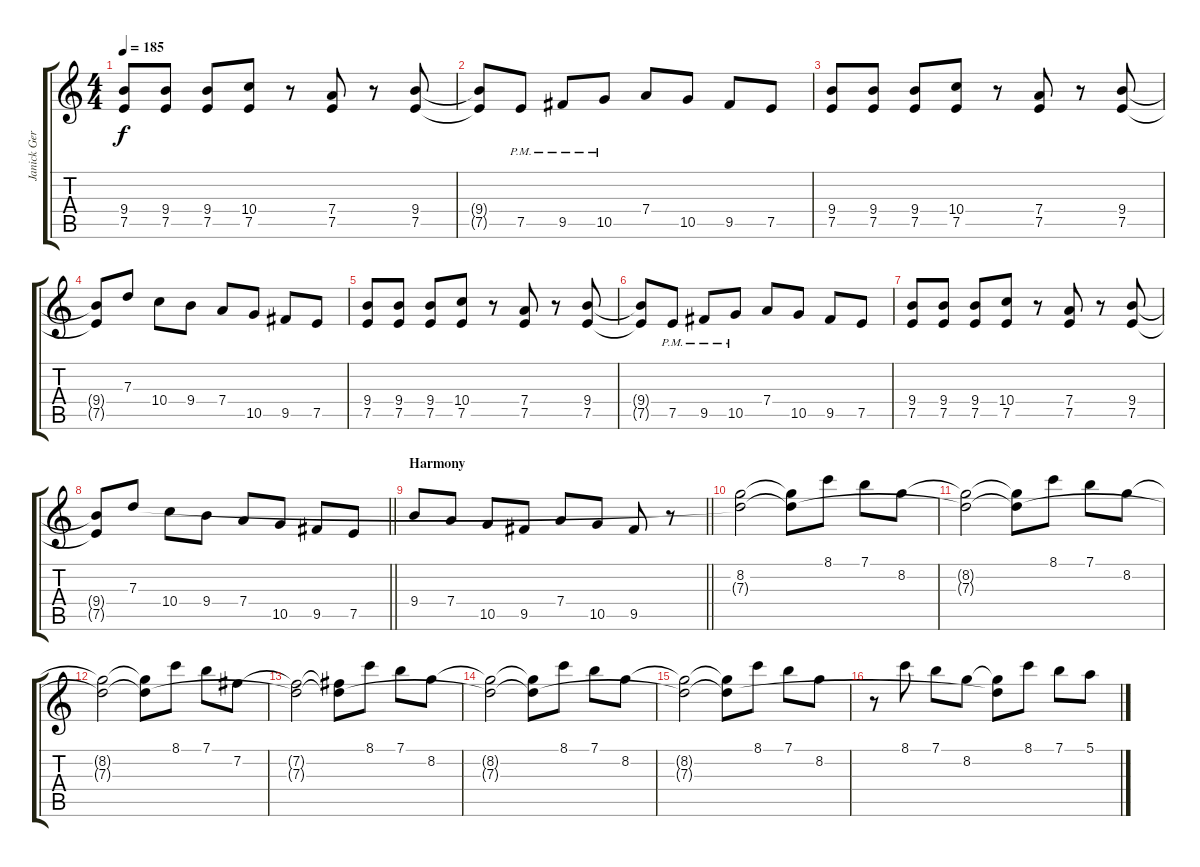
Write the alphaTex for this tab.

\track ("Janick Gers" "Janick Ger") {instrument overdrivenguitar}
\staff {score tabs}
\tuning (E4 B3 G3 D3 A2 E2) {hide}
\ts (4 4)
\tempo 185
\clef g2
\ks c
(9.4 7.5).8{dy f} (9.4 7.5).8 (9.4 7.5).8 (10.4 7.5).8 r.8 (7.4 7.5).8 r.8 (9.4 7.5).8 |
(9.4{t} 7.5{t}).8 7.5{pm}.8 9.5{pm}.8 10.5{pm}.8 7.4.8 10.5.8 9.5.8 7.5.8 |
(9.4 7.5).8 (9.4 7.5).8 (9.4 7.5).8 (10.4 7.5).8 r.8 (7.4 7.5).8 r.8 (9.4 7.5).8 |
(9.4{t} 7.5{t}).8 7.3.8 10.4.8 9.4.8 7.4.8 10.5.8 9.5.8 7.5.8 |
(9.4 7.5).8 (9.4 7.5).8 (9.4 7.5).8 (10.4 7.5).8 r.8 (7.4 7.5).8 r.8 (9.4 7.5).8 |
(9.4{t} 7.5{t}).8 7.5{pm}.8 9.5{pm}.8 10.5{pm}.8 7.4.8 10.5.8 9.5.8 7.5.8 |
(9.4 7.5).8 (9.4 7.5).8 (9.4 7.5).8 (10.4 7.5).8 r.8 (7.4 7.5).8 r.8 (9.4 7.5).8 |
\barLineRight lightlight
(9.4{t} 7.5{t}).8 7.3.8 10.4.8 9.4.8 7.4.8 10.5.8 9.5.8 7.5.8 |
\section ("" "Harmony")
\barLineRight lightlight
9.4.8 7.4.8 10.5.8 9.5.8 7.4.8 10.5.8 9.5.8 r.8 |
(8.2 7.3{t}).2 (8.2{t} 7.3{t}).8 8.1.8 7.1.8 8.2.8 |
(8.2{t} 7.3{t}).2 (8.2{t} 7.3{t}).8 8.1.8 7.1.8 8.2.8 |
(8.2{t} 7.3{t}).2 (8.2{t} 7.3{t}).8 8.1.8 7.1.8 7.2.8 |
(7.2{t} 7.3{t}).2 (7.2{t} 7.3{t}).8 8.1.8 7.1.8 8.2.8 |
(8.2{t} 7.3{t}).2 (8.2{t} 7.3{t}).8 8.1.8 7.1.8 8.2.8 |
(8.2{t} 7.3{t}).2 (8.2{t} 7.3{t}).8 8.1.8 7.1.8 8.2.8 |
r.8 8.1.8 7.1.8 8.2.8 (8.2{t} 7.3{t}).8 8.1.8 7.1.8 5.1.8
